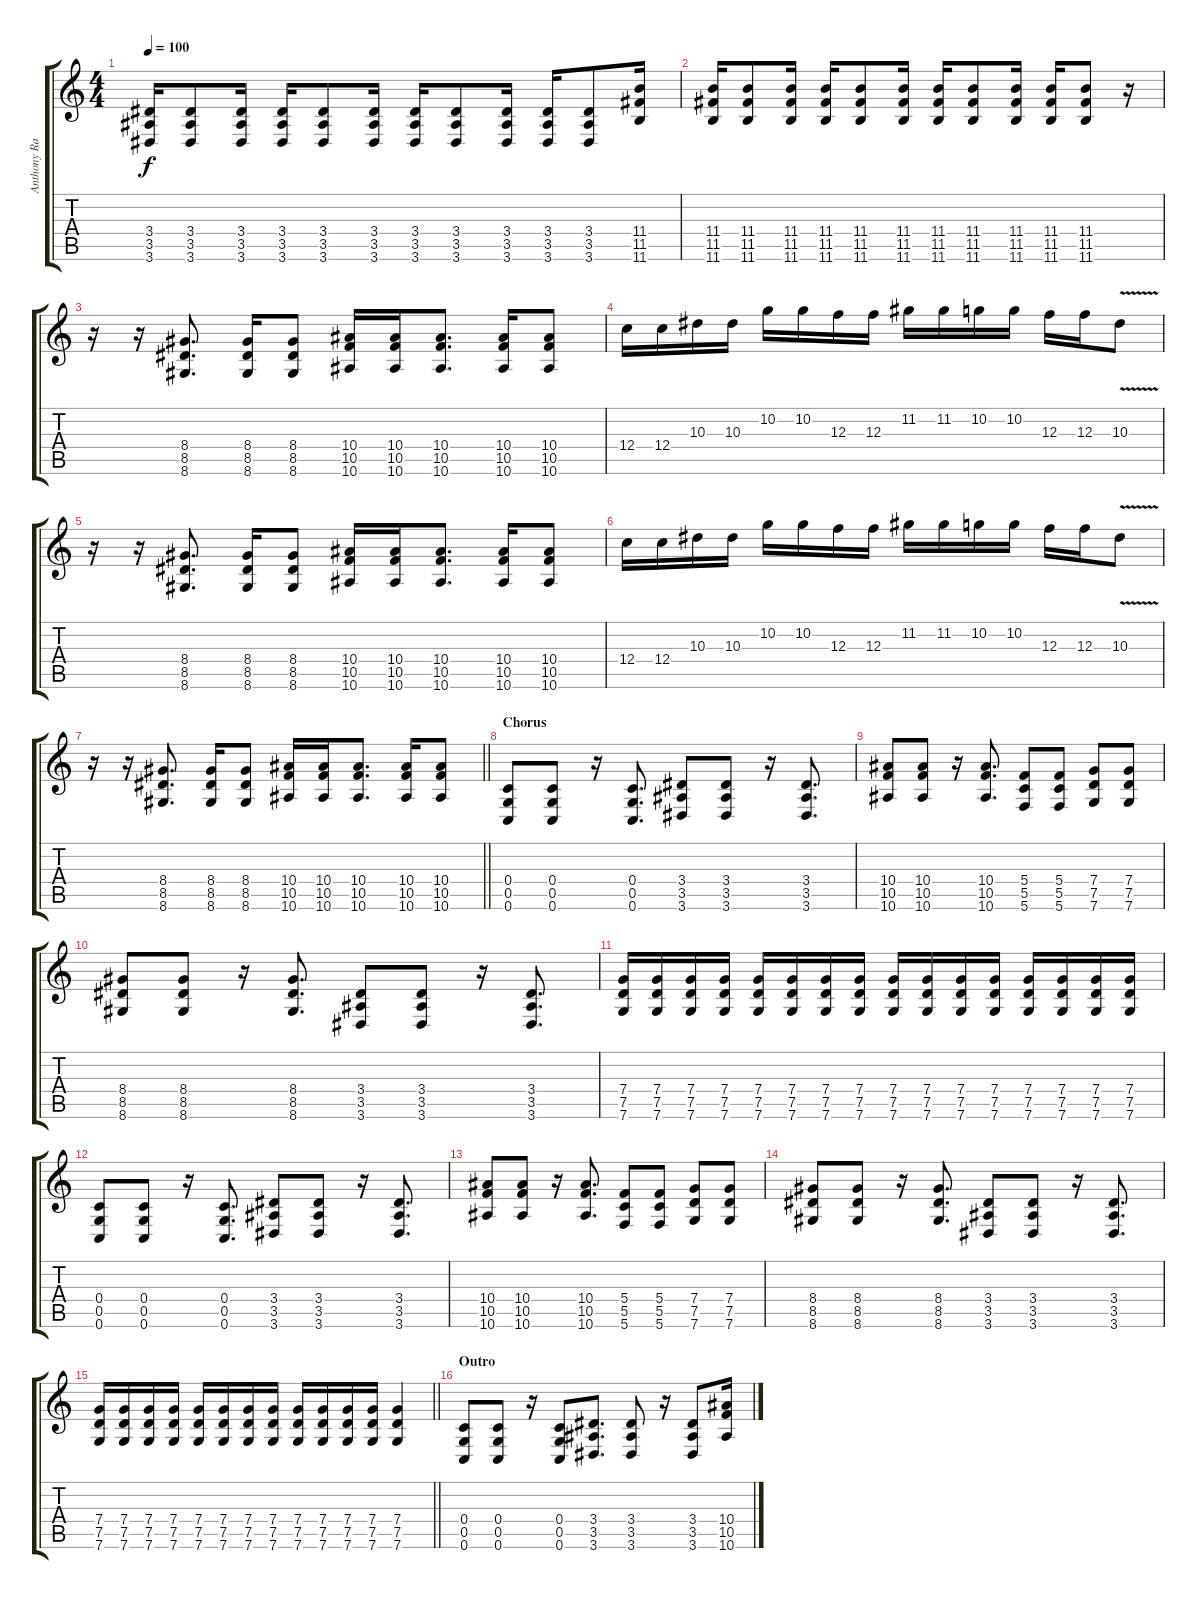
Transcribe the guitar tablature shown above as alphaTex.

\track ("Anthony Raneri" "Anthony Ra") {instrument distortionguitar}
\staff {score tabs}
\tuning (D4 A3 F3 C3 G2 C2) {hide}
\ts (4 4)
\tempo 100
\clef g2
\ks c
(3.4 3.5 3.6).16{dy f} (3.4 3.5 3.6).8 (3.4 3.5 3.6).16 (3.4 3.5 3.6).16 (3.4 3.5 3.6).8 (3.4 3.5 3.6).16 (3.4 3.5 3.6).16 (3.4 3.5 3.6).8 (3.4 3.5 3.6).16 (3.4 3.5 3.6).16 (3.4 3.5 3.6).8 (11.4 11.5 11.6).16 |
(11.4 11.5 11.6).16 (11.4 11.5 11.6).8 (11.4 11.5 11.6).16 (11.4 11.5 11.6).16 (11.4 11.5 11.6).8 (11.4 11.5 11.6).16 (11.4 11.5 11.6).16 (11.4 11.5 11.6).8 (11.4 11.5 11.6).16 (11.4 11.5 11.6).16 (11.4 11.5 11.6).8 r.16 |
r.16 r.16 (8.4 8.5 8.6).8{d} (8.4 8.5 8.6).16 (8.4 8.5 8.6).8 (10.4 10.5 10.6).16 (10.4 10.5 10.6).16 (10.4 10.5 10.6).8{d} (10.4 10.5 10.6).16 (10.4 10.5 10.6).8 |
12.4.16 12.4.16 10.3.16 10.3.16 10.2.16 10.2.16 12.3.16 12.3.16 11.2.16 11.2.16 10.2.16 10.2.16 12.3.16 12.3.16 10.3{v}.8 |
r.16 r.16 (8.4 8.5 8.6).8{d} (8.4 8.5 8.6).16 (8.4 8.5 8.6).8 (10.4 10.5 10.6).16 (10.4 10.5 10.6).16 (10.4 10.5 10.6).8{d} (10.4 10.5 10.6).16 (10.4 10.5 10.6).8 |
12.4.16 12.4.16 10.3.16 10.3.16 10.2.16 10.2.16 12.3.16 12.3.16 11.2.16 11.2.16 10.2.16 10.2.16 12.3.16 12.3.16 10.3{v}.8 |
\barLineRight lightlight
r.16 r.16 (8.4 8.5 8.6).8{d} (8.4 8.5 8.6).16 (8.4 8.5 8.6).8 (10.4 10.5 10.6).16 (10.4 10.5 10.6).16 (10.4 10.5 10.6).8{d} (10.4 10.5 10.6).16 (10.4 10.5 10.6).8 |
\section ("" "Chorus")
(0.4 0.5 0.6).8 (0.4 0.5 0.6).8 r.16 (0.4 0.5 0.6).8{d} (3.4 3.5 3.6).8 (3.4 3.5 3.6).8 r.16 (3.4 3.5 3.6).8{d} |
(10.4 10.5 10.6).8 (10.4 10.5 10.6).8 r.16 (10.4 10.5 10.6).8{d} (5.4 5.5 5.6).8 (5.4 5.5 5.6).8 (7.4 7.5 7.6).8 (7.4 7.5 7.6).8 |
(8.4 8.5 8.6).8 (8.4 8.5 8.6).8 r.16 (8.4 8.5 8.6).8{d} (3.4 3.5 3.6).8 (3.4 3.5 3.6).8 r.16 (3.4 3.5 3.6).8{d} |
(7.4 7.5 7.6).16 (7.4 7.5 7.6).16 (7.4 7.5 7.6).16 (7.4 7.5 7.6).16 (7.4 7.5 7.6).16 (7.4 7.5 7.6).16 (7.4 7.5 7.6).16 (7.4 7.5 7.6).16 (7.4 7.5 7.6).16 (7.4 7.5 7.6).16 (7.4 7.5 7.6).16 (7.4 7.5 7.6).16 (7.4 7.5 7.6).16 (7.4 7.5 7.6).16 (7.4 7.5 7.6).16 (7.4 7.5 7.6).16 |
(0.4 0.5 0.6).8 (0.4 0.5 0.6).8 r.16 (0.4 0.5 0.6).8{d} (3.4 3.5 3.6).8 (3.4 3.5 3.6).8 r.16 (3.4 3.5 3.6).8{d} |
(10.4 10.5 10.6).8 (10.4 10.5 10.6).8 r.16 (10.4 10.5 10.6).8{d} (5.4 5.5 5.6).8 (5.4 5.5 5.6).8 (7.4 7.5 7.6).8 (7.4 7.5 7.6).8 |
(8.4 8.5 8.6).8 (8.4 8.5 8.6).8 r.16 (8.4 8.5 8.6).8{d} (3.4 3.5 3.6).8 (3.4 3.5 3.6).8 r.16 (3.4 3.5 3.6).8{d} |
\barLineRight lightlight
(7.4 7.5 7.6).16 (7.4 7.5 7.6).16 (7.4 7.5 7.6).16 (7.4 7.5 7.6).16 (7.4 7.5 7.6).16 (7.4 7.5 7.6).16 (7.4 7.5 7.6).16 (7.4 7.5 7.6).16 (7.4 7.5 7.6).16 (7.4 7.5 7.6).16 (7.4 7.5 7.6).16 (7.4 7.5 7.6).16 (7.4 7.5 7.6).4 |
\section ("" "Outro")
(0.4 0.5 0.6).8 (0.4 0.5 0.6).8 r.16 (0.4 0.5 0.6).8 (3.4 3.5 3.6).8{d} (3.4 3.5 3.6).8 r.16 (3.4 3.5 3.6).8 (10.4 10.5 10.6).16
